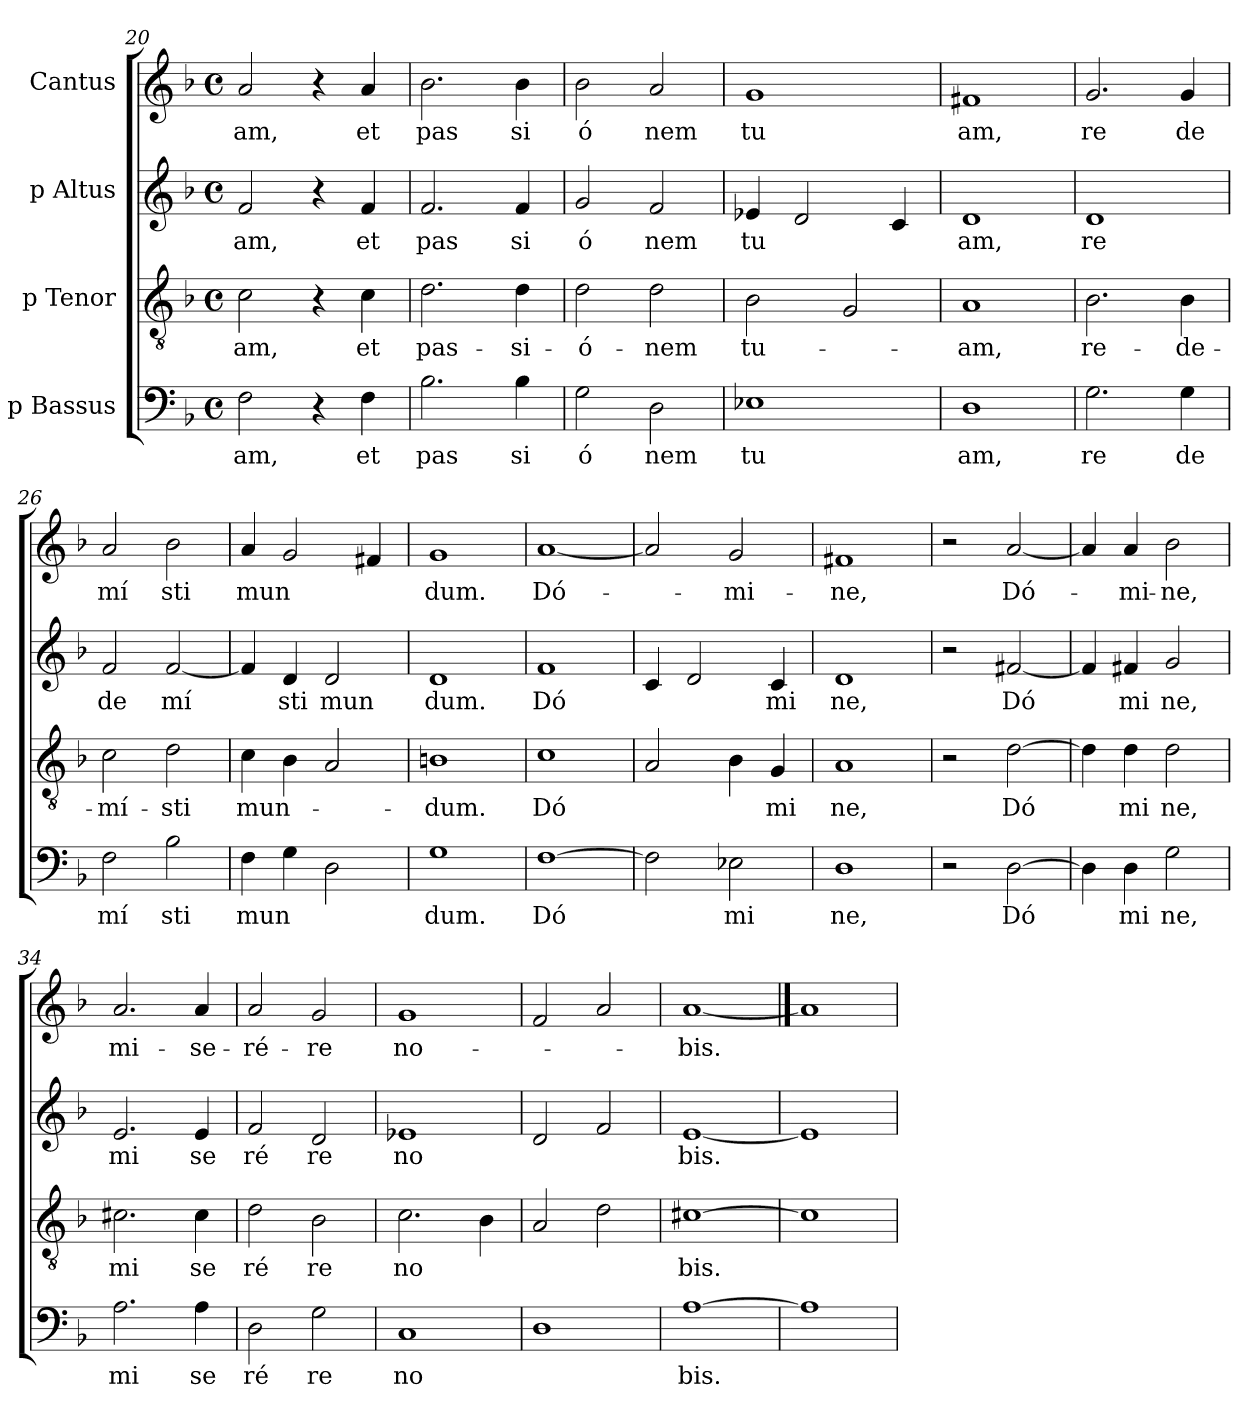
**kern	**text	**kern	**text	**kern	**text	**kern	**text
*part4	*part4	*part3	*part3	*part2	*part2	*part1	*part1
*staff4	*staff4	*staff3	*staff3	*staff2	*staff2	*staff1	*staff1
*I"p Bassus	*	*I"p Tenor	*	*I"p Altus	*	*I"Cantus	*
!!LO:LB:g=z
*clefF4	*	*clefGv2	*	*clefG2	*	*clefG2	*
*k[b-]	*	*k[b-]	*	*k[b-]	*	*k[b-]	*
*F:	*	*F:	*	*F:	*	*F:	*
*M4/4	*	*M4/4	*	*M4/4	*	*M4/4	*
*met(c)	*	*met(c)	*	*met(c)	*	*met(c)	*
=20	=20	=20	=20	=20	=20	=20	=20
!	!LO:LY:b:cj	!	!LO:LY:b:cj	!	!LO:LY:b:cj	!	!LO:LY:b:cj
2F\	am,	2c\	am,	2f/	am,	2a/	am,
4r	.	4r	.	4r	.	4r	.
!	!LO:LY:b:cj	!	!LO:LY:b:cj	!	!LO:LY:b:cj	!	!LO:LY:b:cj
4F\	et	4c\	et	4f/	et	4a/	et
=21	=21	=21	=21	=21	=21	=21	=21
!	!LO:LY:b:cj	!	!LO:LY:b:cj	!	!LO:LY:b:cj	!	!LO:LY:b:cj
2.B-\	pas	2.d\	pas-	2.f/	pas	2.b-\	pas
!	!LO:LY:b:cj	!	!LO:LY:b:cj	!	!LO:LY:b:cj	!	!LO:LY:b:cj
4B-\	si	4d\	-si-	4f/	si	4b-\	si
=22	=22	=22	=22	=22	=22	=22	=22
!	!LO:LY:b:cj	!	!LO:LY:b:cj	!	!LO:LY:b:cj	!	!LO:LY:b:cj
2G\	ó	2d\	-ó-	2g/	ó	2b-\	ó
!	!LO:LY:b:cj	!	!LO:LY:b:cj	!	!LO:LY:b:cj	!	!LO:LY:b:cj
2D\	nem	2d\	-nem	2f/	nem	2a/	nem
=23	=23	=23	=23	=23	=23	=23	=23
!	!LO:LY:b:cj	!	!LO:LY:b:cj	!	!LO:LY:b:cj	!	!LO:LY:b:cj
1E-X	tu	2B-\	tu-	4e-X/	tu	1g	tu
.	.	.	.	2d/	.	.	.
.	.	2G/	.	.	.	.	.
.	.	.	.	4c/	.	.	.
=24	=24	=24	=24	=24	=24	=24	=24
!	!LO:LY:b:cj	!	!LO:LY:b:cj	!	!LO:LY:b:cj	!	!LO:LY:b:cj
1D	am,	1A	-am,	1d	am,	1f#X	am,
=25	=25	=25	=25	=25	=25	=25	=25
!	!LO:LY:b:cj	!	!LO:LY:b:cj	!	!LO:LY:b:cj	!	!LO:LY:b:cj
2.G\	re	2.B-\	re-	1d	re	2.g/	re
!	!LO:LY:b:cj	!	!LO:LY:b:cj	!	!	!	!LO:LY:b:cj
4G\	de	4B-\	-de-	.	.	4g/	de
=26	=26	=26	=26	=26	=26	=26	=26
!	!LO:LY:b:cj	!	!LO:LY:b:cj	!	!LO:LY:b:cj	!	!LO:LY:b:cj
2F\	mí	2c\	-mí-	2f/	de	2a/	mí
!	!LO:LY:b:cj	!	!LO:LY:b:cj	!	!LO:LY:b:cj	!	!LO:LY:b:cj
2B-\	sti	2d\	-sti	[<2f/	mí	2b-\	sti
=27	=27	=27	=27	=27	=27	=27	=27
!	!LO:LY:b	!	!LO:LY:b	!	!	!	!LO:LY:b
4F\	mun	4c\	mun-	4f/]	.	4a/	mun
!	!	!	!	!	!LO:LY:b:cj	!	!
4G\	.	4B-\	.	4d/	sti	2g/	.
!	!	!	!	!	!LO:LY:b:cj	!	!
2D\	.	2A/	.	2d/	mun	.	.
.	.	.	.	.	.	4f#X/	.
=28	=28	=28	=28	=28	=28	=28	=28
!	!LO:LY:b:cj	!	!LO:LY:b:cj	!	!LO:LY:b:cj	!	!LO:LY:b:cj
1G	dum.	1Bn	-dum.	1d	dum.	1g	dum.
!!LO:LB:g=z
=29	=29	=29	=29	=29	=29	=29	=29
!	!LO:LY:b:cj	!	!LO:LY:b:cj	!	!LO:LY:b:cj	!	!LO:LY:b:cj
[>1F	Dó	1c	Dó	1f	Dó	[<1a	Dó-
=30	=30	=30	=30	=30	=30	=30	=30
2F\]	.	2A/	.	4c/	.	2a/]	.
.	.	.	.	2d/	.	.	.
!	!LO:LY:b:cj	!	!	!	!	!	!LO:LY:b:cj
2E-X\	mi	4B-\	.	.	.	2g/	-mi-
!	!	!	!LO:LY:b:cj	!	!LO:LY:b:cj	!	!
.	.	4G/	mi	4c/	mi	.	.
=31	=31	=31	=31	=31	=31	=31	=31
!	!LO:LY:b:cj	!	!LO:LY:b:cj	!	!LO:LY:b:cj	!	!LO:LY:b:cj
1D	ne,	1A	ne,	1d	ne,	1f#X	-ne,
=32	=32	=32	=32	=32	=32	=32	=32
2r	.	2r	.	2r	.	2r	.
!	!LO:LY:b:cj	!	!LO:LY:b:cj	!	!LO:LY:b:cj	!	!LO:LY:b:cj
[>2D\	Dó	[>2d\	Dó	[<2f#X/	Dó	[<2a/	Dó-
=33	=33	=33	=33	=33	=33	=33	=33
4D\]	.	4d\]	.	4f#/]	.	4a/]	.
!	!LO:LY:b:cj	!	!LO:LY:b:cj	!	!LO:LY:b:cj	!	!LO:LY:b:cj
4D\	mi	4d\	mi	4f#X/	mi	4a/	-mi-
!	!LO:LY:b:cj	!	!LO:LY:b:cj	!	!LO:LY:b:cj	!	!LO:LY:b:cj
2G\	ne,	2d\	ne,	2g/	ne,	2b-\	-ne,
=34	=34	=34	=34	=34	=34	=34	=34
!	!LO:LY:b:cj	!	!LO:LY:b:cj	!	!LO:LY:b:cj	!	!LO:LY:b:cj
2.A\	mi	2.c#X\	mi	2.e/	mi	2.a/	mi-
!	!LO:LY:b:cj	!	!LO:LY:b:cj	!	!LO:LY:b:cj	!	!LO:LY:b:cj
4A\	se	4c#\	se	4e/	se	4a/	-se-
=35	=35	=35	=35	=35	=35	=35	=35
!	!LO:LY:b:cj	!	!LO:LY:b:cj	!	!LO:LY:b:cj	!	!LO:LY:b:cj
2D\	ré	2d\	ré	2f/	ré	2a/	-ré-
!	!LO:LY:b:cj	!	!LO:LY:b:cj	!	!LO:LY:b:cj	!	!LO:LY:b:cj
2G\	re	2B-\	re	2d/	re	2g/	-re
=36	=36	=36	=36	=36	=36	=36	=36
!	!LO:LY:b:cj	!	!LO:LY:b:cj	!	!LO:LY:b:cj	!	!LO:LY:b:cj
1C	no	2.c\	no	1e-X	no	1g	no-
.	.	4B-\	.	.	.	.	.
=37	=37	=37	=37	=37	=37	=37	=37
1D	.	2A/	.	2d/	.	2f/	.
.	.	2d\	.	2f/	.	2a/	.
=38	=38	=38	=38	=38	=38	=38	=38
!	!LO:LY:b:cj	!	!LO:LY:b:cj	!	!LO:LY:b:cj	!	!LO:LY:b:cj
[1A	bis.	[1c#X	bis.	[1e	bis.	[1a	-bis.
=39	==39	=39	==39	=39	==39	==39	==39
1A]	.	1c#]	.	1e]	.	1a]	.
=	=	=	=	=	=	=	=
*-	*-	*-	*-	*-	*-	*-	*-
